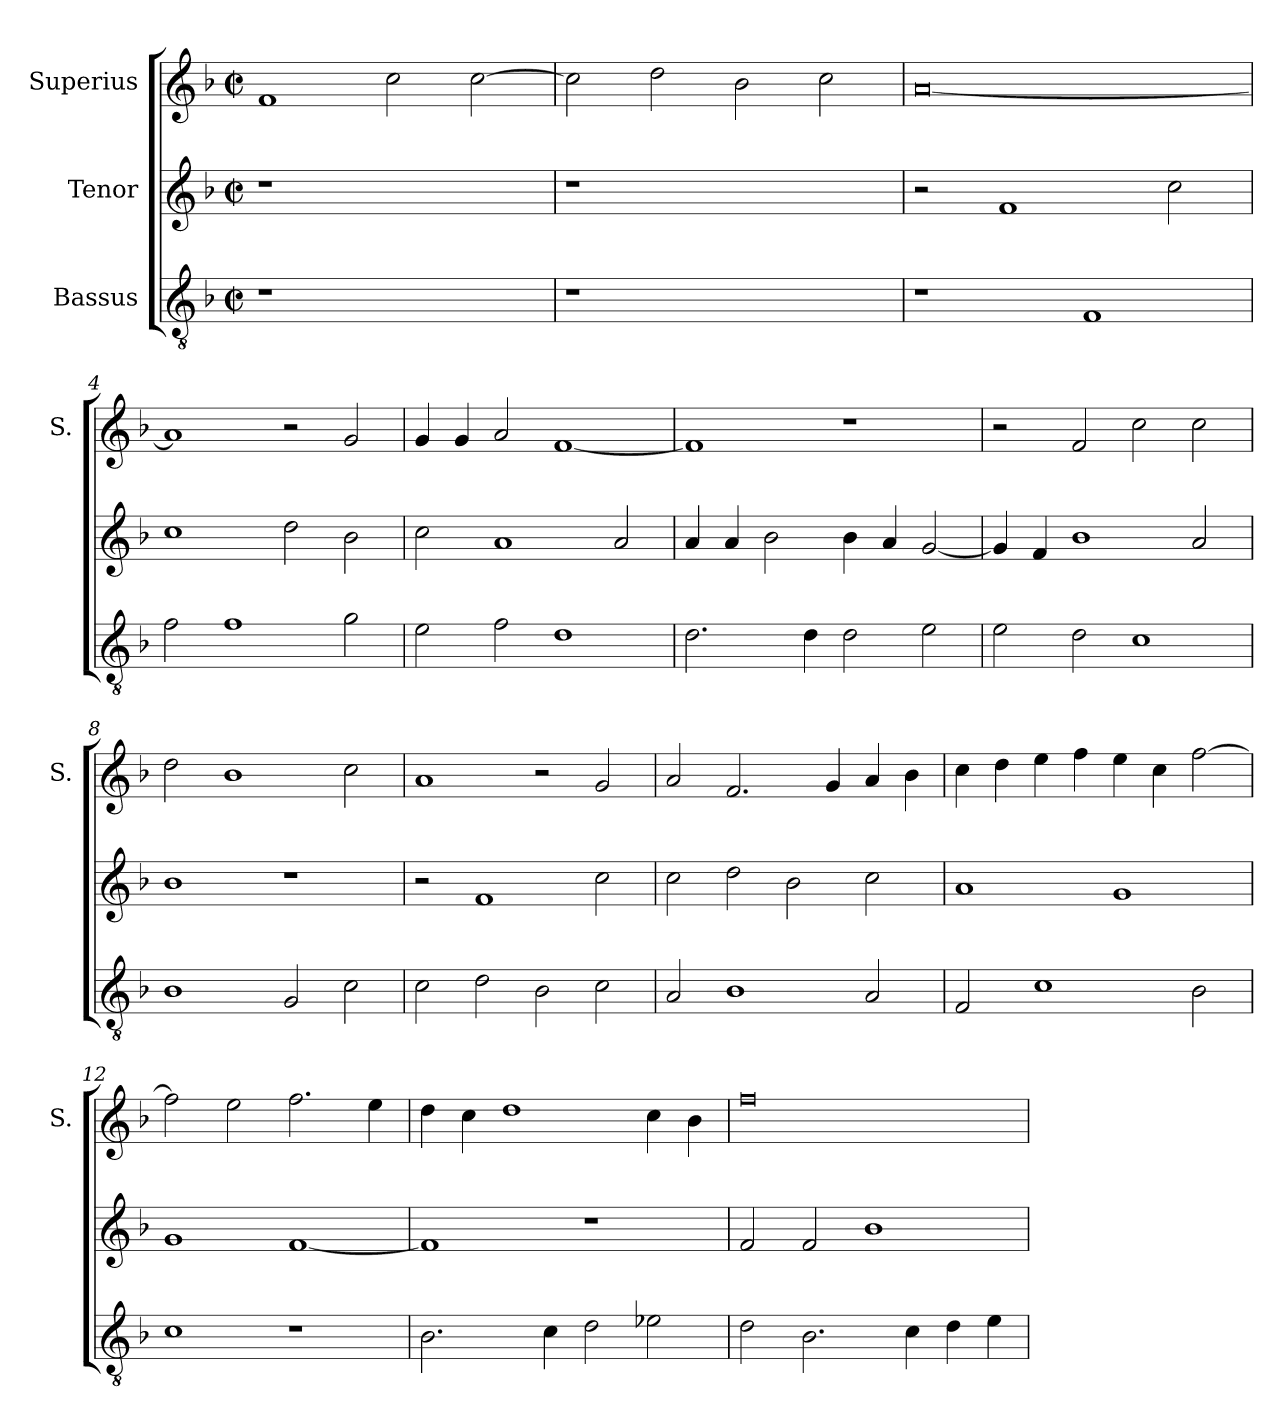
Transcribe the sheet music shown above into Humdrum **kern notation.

**kern	**kern	**kern
*part3	*part2	*part1
*staff3	*staff2	*staff1
*I"Bassus	*I"Tenor	*I"Superius
*	*	*I'S.
!!LO:PB:g=z
*clefGv2	*clefG2	*clefG2
*ITrd7c12	*	*
*k[b-]	*k[b-]	*k[b-]
*F:	*F:	*F:
*M2/2	*M2/2	*M2/2
*met(c|)	*met(c|)	*met(c|)
=1	=1	=1
!LO:N:vis=1	!LO:N:vis=1	!
1r	1r	1fi
1ryy	1ryy	2cci\
.	.	[>2cci\
=2	=2	=2
!LO:N:vis=1	!LO:N:vis=1	!
1r	1r	2cci\]
.	.	2ddi\
1ryy	1ryy	2b-i\
.	.	2cci\
=3	=3	=3
1r	2r	[<0ai
.	1fi	.
1FFi	.	.
.	2cci\	.
=4	=4	=4
2Fi\	1cci	1ai]
1Fi	.	.
.	2ddi\	2r
2Gi\	2b-i\	2gi/
=5	=5	=5
2Ei\	2cci\	4gi/
.	.	4gi/
2Fi\	1ai	2ai/
1Di	.	[<1fi
.	2ai/	.
!!LO:LB:g=z
=6	=6	=6
2.Di\	4ai/	1fi]
.	4ai/	.
.	2b-i\	.
4Di\	.	.
2Di\	4b-i\	1r
.	4ai/	.
2Ei\	[<2gi/	.
=7	=7	=7
2Ei\	4gi/]	2r
.	4fi/	.
2Di\	1b-i	2fi/
1Ci	.	2cci\
.	2ai/	2cci\
=8	=8	=8
1BB-i	1b-i	2ddi\
.	.	1b-i
2GGi/	1r	.
2Ci\	.	2cci\
=9	=9	=9
2Ci\	2r	1ai
2Di\	1fi	.
2BB-i\	.	2r
2Ci\	2cci\	2gi/
=10	=10	=10
2AAi/	2cci\	2ai/
1BB-i	2ddi\	2.fi/
.	2b-i\	.
.	.	4gi/
2AAi/	2cci\	4ai/
.	.	4b-i\
!!LO:LB:g=z
=11	=11	=11
2FFi/	1ai	4cci\
.	.	4ddi\
1Ci	.	4eei\
.	.	4ffi\
.	1gi	4eei\
.	.	4cci\
2BB-i\	.	[>2ffi\
=12	=12	=12
1Ci	1gi	2ffi\]
.	.	2eei\
1r	[<1fi	2.ffi\
.	.	4eei\
=13	=13	=13
2.BB-i\	1fi]	4ddi\
.	.	4cci\
.	.	1ddi
4Ci\	.	.
2Di\	1r	.
2E-Xi\	.	4cci\
.	.	4b-i\
=14	=14	=14
2Di\	2fi/	0ffi
2.BB-i\	2fi/	.
.	1b-i	.
4Ci\	.	.
4Di\	.	.
4Ei\	.	.
=	=	=
*-	*-	*-
